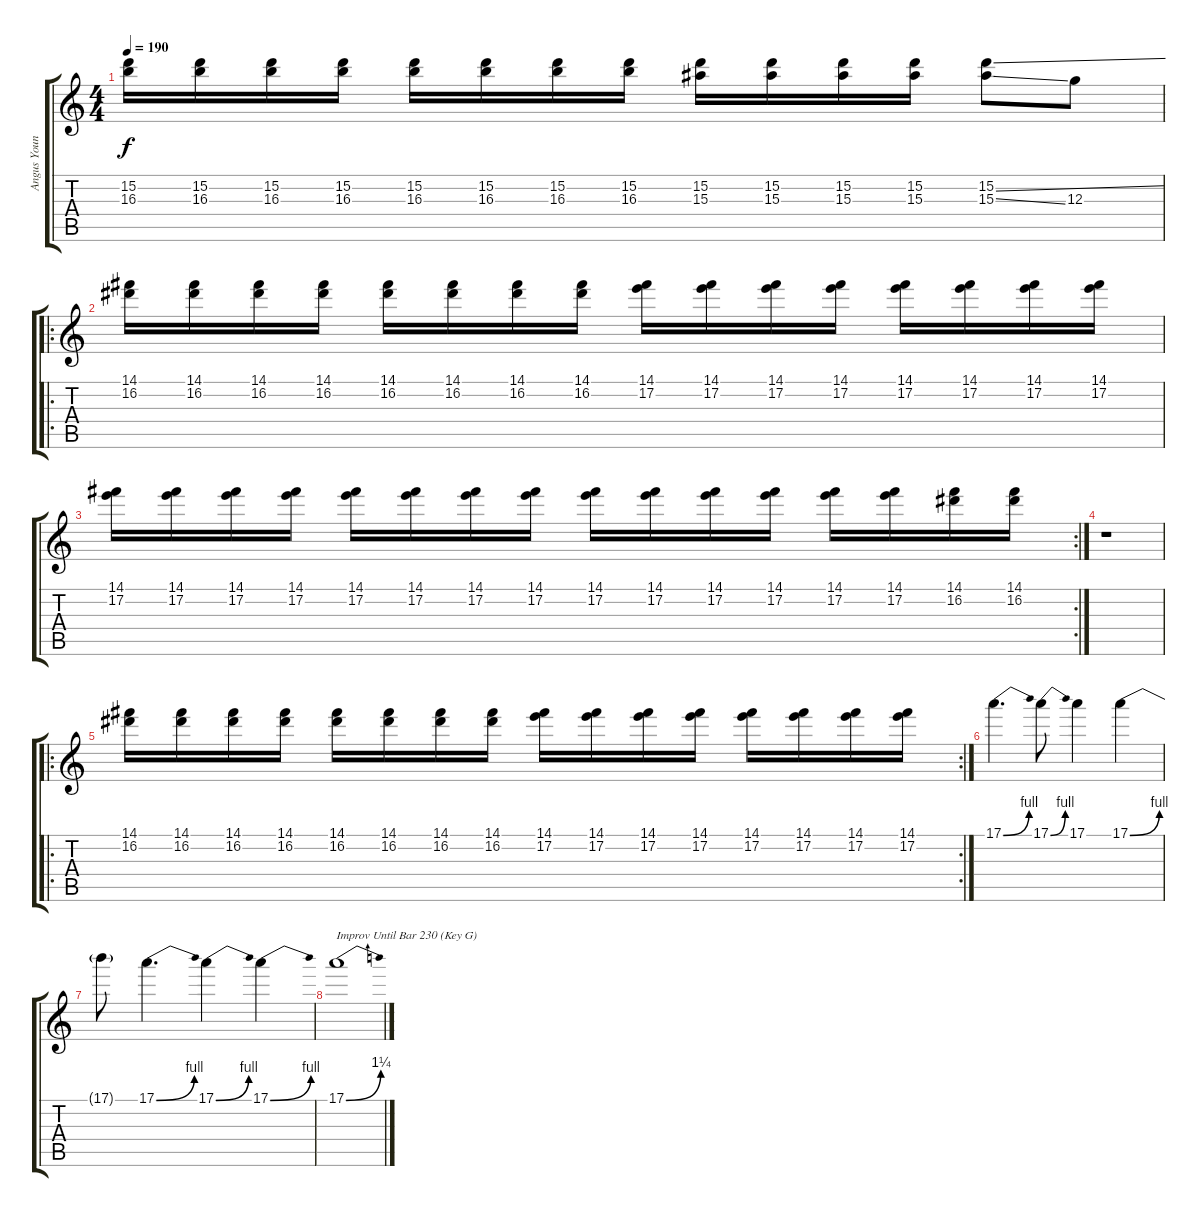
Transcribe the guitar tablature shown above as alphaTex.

\track ("Angus Young (Lead Guitar)" "Angus Youn") {instrument overdrivenguitar}
\staff {score tabs}
\tuning (E4 B3 G3 D3 A2 E2) {hide}
\ts (4 4)
\tempo 190
\clef g2
\ks c
(15.2 16.3).16{dy f} (15.2 16.3).16 (15.2 16.3).16 (15.2 16.3).16 (15.2 16.3).16 (15.2 16.3).16 (15.2 16.3).16 (15.2 16.3).16 (15.2 15.3).16 (15.2 15.3).16 (15.2 15.3).16 (15.2 15.3).16 (15.2{ss} 15.3{ss}).8 12.3.8 |
\ro
(14.1 16.2).16 (14.1 16.2).16 (14.1 16.2).16 (14.1 16.2).16 (14.1 16.2).16 (14.1 16.2).16 (14.1 16.2).16 (14.1 16.2).16 (14.1 17.2).16 (14.1 17.2).16 (14.1 17.2).16 (14.1 17.2).16 (14.1 17.2).16 (14.1 17.2).16 (14.1 17.2).16 (14.1 17.2).16 |
\rc 2
(14.1 17.2).16 (14.1 17.2).16 (14.1 17.2).16 (14.1 17.2).16 (14.1 17.2).16 (14.1 17.2).16 (14.1 17.2).16 (14.1 17.2).16 (14.1 17.2).16 (14.1 17.2).16 (14.1 17.2).16 (14.1 17.2).16 (14.1 17.2).16 (14.1 17.2).16 (14.1 16.2).16 (14.1 16.2).16 |
r.1 |
\ro
\rc 2
(14.1 16.2).16 (14.1 16.2).16 (14.1 16.2).16 (14.1 16.2).16 (14.1 16.2).16 (14.1 16.2).16 (14.1 16.2).16 (14.1 16.2).16 (14.1 17.2).16 (14.1 17.2).16 (14.1 17.2).16 (14.1 17.2).16 (14.1 17.2).16 (14.1 17.2).16 (14.1 17.2).16 (14.1 17.2).16 |
17.1{be (bend 0 0 60 4)}.4{d} 17.1{be (bend 0 0 60 4)}.8 17.1.4 17.1{be (bend 0 0 60 4)}.4 |
17.1{t}.8 17.1{be (bend 0 0 60 4)}.4{d} 17.1{be (bend 0 0 60 4)}.4 17.1{be (bend 0 0 60 4)}.4 |
17.1{be (bend 0 0 60 5)}.1{txt "Improv Until Bar 230 (Key G)"}
